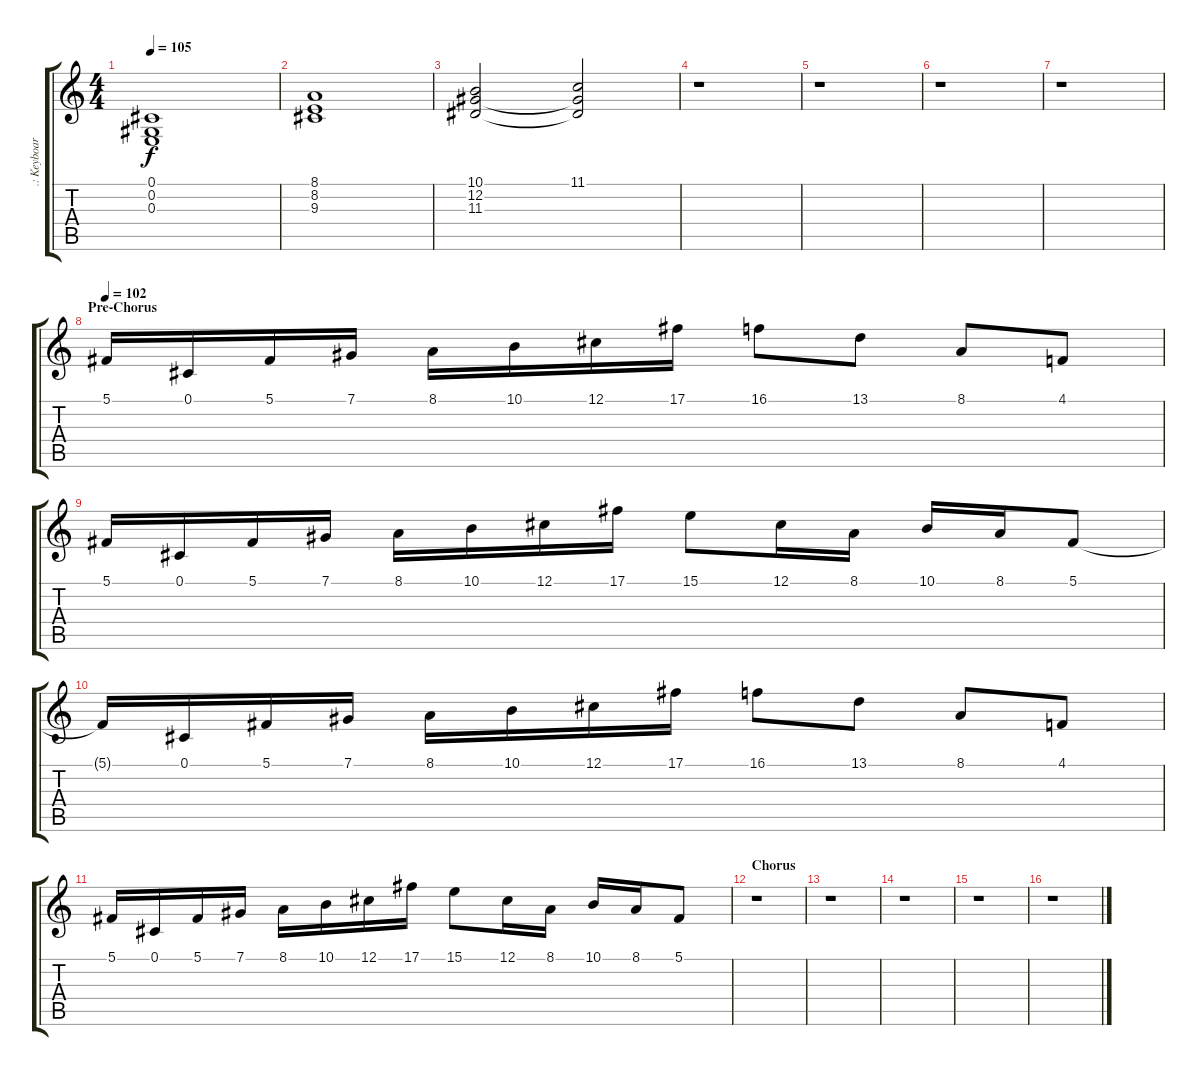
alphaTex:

\track (".: Keyboard 3  :." ".: Keyboar") {instrument stringensemble1}
\staff {score tabs}
\tuning (Db4 Ab3 E3 B2 Gb2 Db2) {hide}
\ts (4 4)
\tempo 105
\clef g2
\ks c
(0.1 0.2 0.3).1{dy f} |
(8.1 8.2 9.3).1 |
(10.1 12.2 11.3).2 (11.1 12.2{t} 11.3{t}).2 |
r.1 |
r.1 |
r.1 |
r.1 |
\section ("" "Pre-Chorus")
\tempo 102
5.1.16 0.1.16 5.1.16 7.1.16 8.1.16 10.1.16 12.1.16 17.1.16 16.1.8 13.1.8 8.1.8 4.1.8 |
5.1.16 0.1.16 5.1.16 7.1.16 8.1.16 10.1.16 12.1.16 17.1.16 15.1.8 12.1.16 8.1.16 10.1.16 8.1.16 5.1.8 |
5.1{t}.16 0.1.16 5.1.16 7.1.16 8.1.16 10.1.16 12.1.16 17.1.16 16.1.8 13.1.8 8.1.8 4.1.8 |
5.1.16 0.1.16 5.1.16 7.1.16 8.1.16 10.1.16 12.1.16 17.1.16 15.1.8 12.1.16 8.1.16 10.1.16 8.1.16 5.1.8 |
\section ("" "Chorus")
r.1 |
r.1 |
r.1 |
r.1 |
r.1
